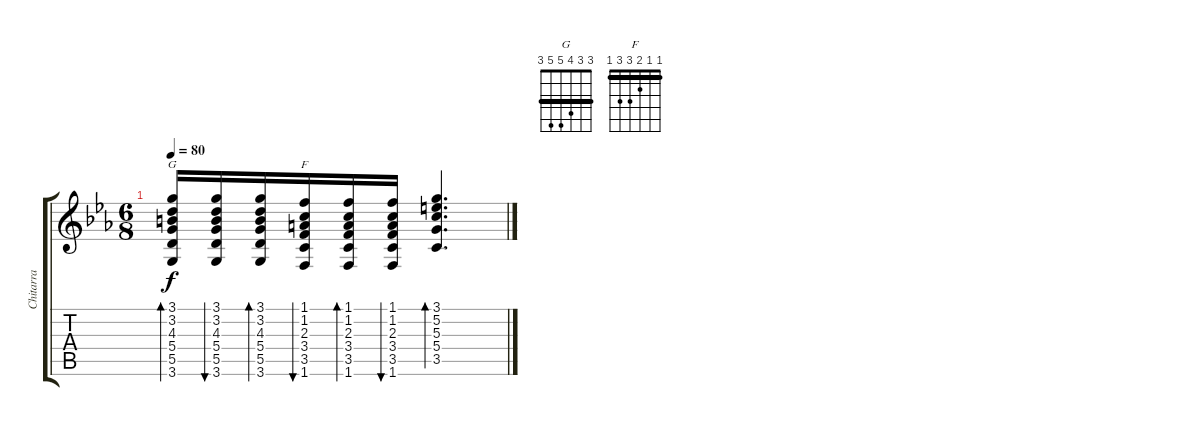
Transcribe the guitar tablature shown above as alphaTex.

\track ("Chitarra" "Chitarra") {instrument acousticguitarsteel}
\staff {score tabs}
\tuning (E4 B3 G3 D3 A2 E2) {hide}
\chord ("G" 3 3 4 5 5 3) {barre 3}
\chord ("F" 1 1 2 3 3 1) {barre 1}
\ts (6 8)
\tempo 80
\clef g2
\ks eb
(3.1 3.2 4.3 5.4 5.5 3.6).16{bd 30 ch "G" dy f} (3.1 3.2 4.3 5.4 5.5 3.6).16{bu 30} (3.1 3.2 4.3 5.4 5.5 3.6).16{bd 30} (1.1 1.2 2.3 3.4 3.5 1.6).16{bu 30 ch "F"} (1.1 1.2 2.3 3.4 3.5 1.6).16{bd 30} (1.1 1.2 2.3 3.4 3.5 1.6).16{bu 30} (3.1 5.2 5.3 5.4 3.5).4{d bd 120}
